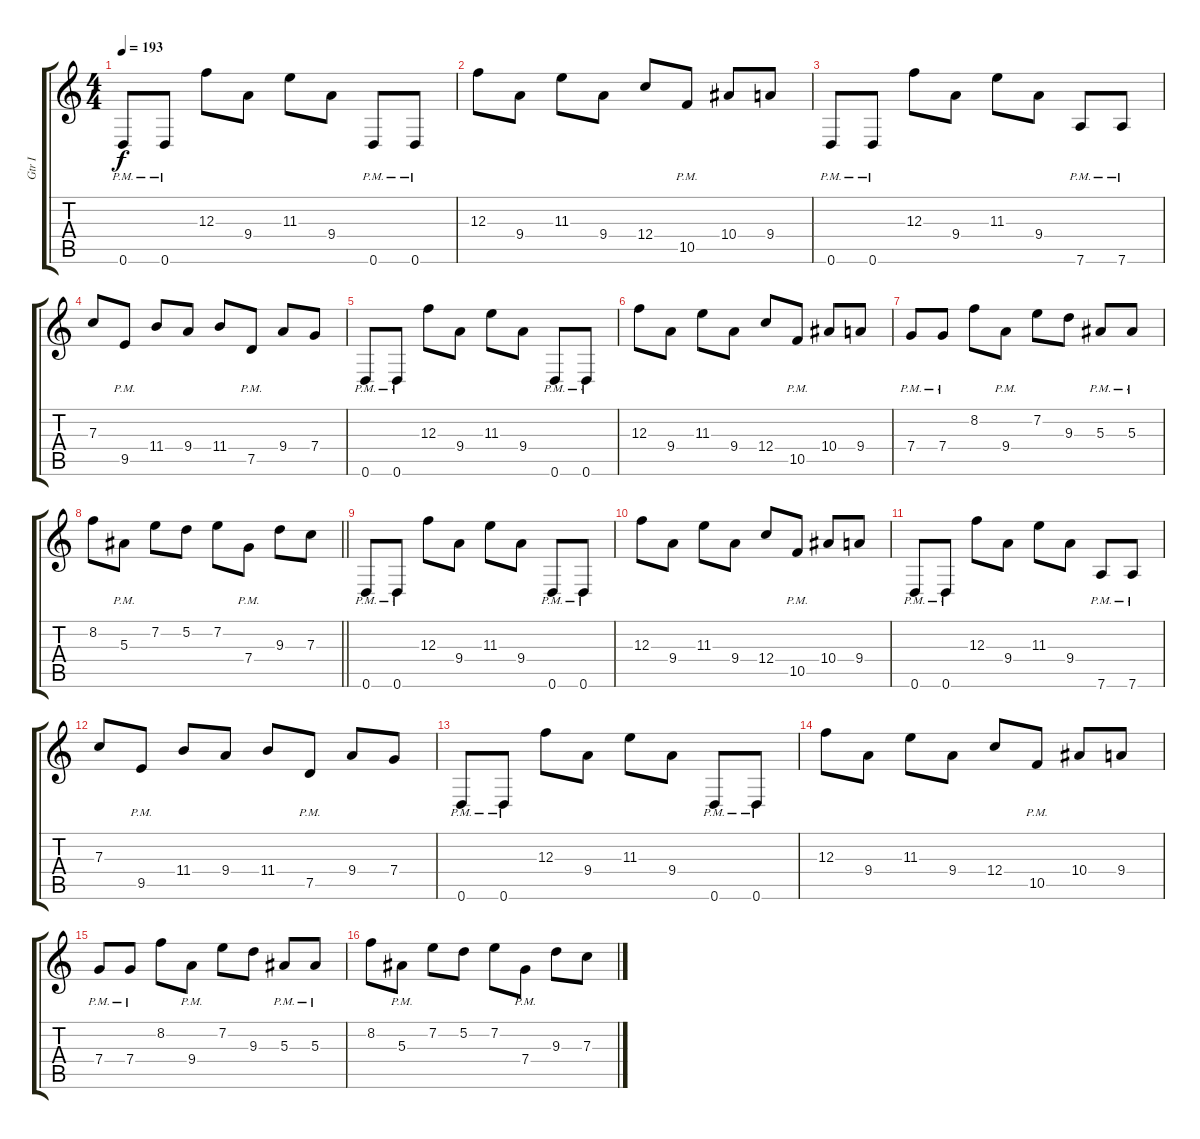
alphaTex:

\track ("Gtr I" "Gtr I") {instrument overdrivenguitar}
\staff {score tabs}
\tuning (D4 A3 F3 C3 G2 D2) {hide}
\ts (4 4)
\tempo 193
\clef g2
\ks c
0.6{pm}.8{dy f} 0.6{pm}.8 12.3.8 9.4.8 11.3.8 9.4.8 0.6{pm}.8 0.6{pm}.8 |
12.3.8 9.4.8 11.3.8 9.4.8 12.4.8 10.5{pm}.8 10.4.8 9.4.8 |
0.6{pm}.8 0.6{pm}.8 12.3.8 9.4.8 11.3.8 9.4.8 7.6{pm}.8 7.6{pm}.8 |
7.3.8 9.5{pm}.8 11.4.8 9.4.8 11.4.8 7.5{pm}.8 9.4.8 7.4.8 |
0.6{pm}.8 0.6{pm}.8 12.3.8 9.4.8 11.3.8 9.4.8 0.6{pm}.8 0.6{pm}.8 |
12.3.8 9.4.8 11.3.8 9.4.8 12.4.8 10.5{pm}.8 10.4.8 9.4.8 |
7.4{pm}.8 7.4{pm}.8 8.2.8 9.4{pm}.8 7.2.8 9.3.8 5.3{pm}.8 5.3{pm}.8 |
\barLineRight lightlight
8.2.8 5.3{pm}.8 7.2.8 5.2.8 7.2.8 7.4{pm}.8 9.3.8 7.3.8 |
0.6{pm}.8 0.6{pm}.8 12.3.8 9.4.8 11.3.8 9.4.8 0.6{pm}.8 0.6{pm}.8 |
12.3.8 9.4.8 11.3.8 9.4.8 12.4.8 10.5{pm}.8 10.4.8 9.4.8 |
0.6{pm}.8 0.6{pm}.8 12.3.8 9.4.8 11.3.8 9.4.8 7.6{pm}.8 7.6{pm}.8 |
7.3.8 9.5{pm}.8 11.4.8 9.4.8 11.4.8 7.5{pm}.8 9.4.8 7.4.8 |
0.6{pm}.8 0.6{pm}.8 12.3.8 9.4.8 11.3.8 9.4.8 0.6{pm}.8 0.6{pm}.8 |
12.3.8 9.4.8 11.3.8 9.4.8 12.4.8 10.5{pm}.8 10.4.8 9.4.8 |
7.4{pm}.8 7.4{pm}.8 8.2.8 9.4{pm}.8 7.2.8 9.3.8 5.3{pm}.8 5.3{pm}.8 |
8.2.8 5.3{pm}.8 7.2.8 5.2.8 7.2.8 7.4{pm}.8 9.3.8 7.3.8
